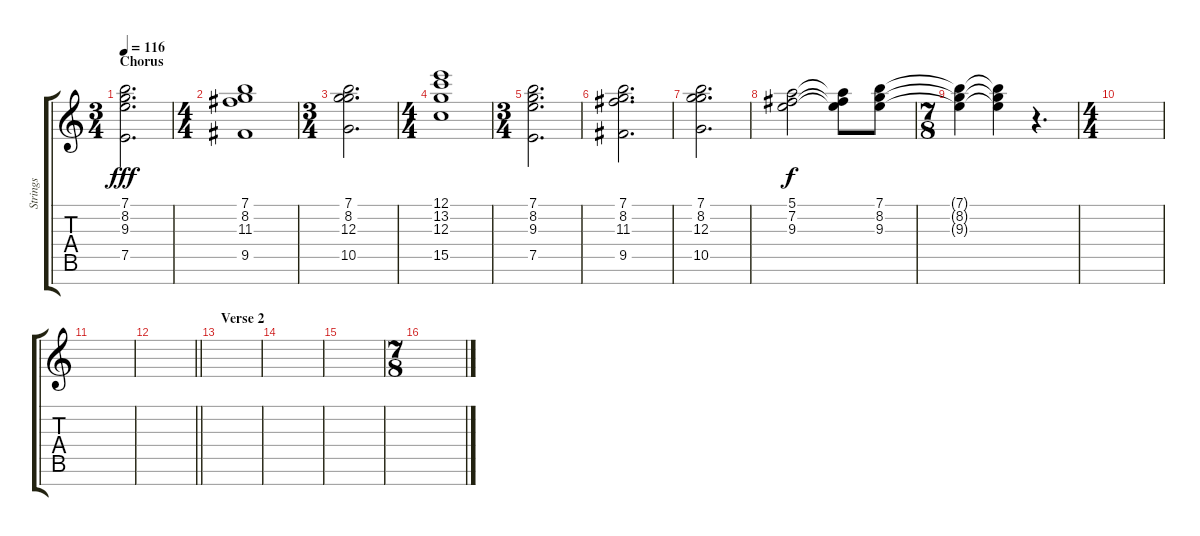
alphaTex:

\track ("Strings" "Strings") {instrument lead6voice}
\staff {score tabs}
\tuning (E5 B4 G4 D4 A3 E3 B2) {hide}
\ts (3 4)
\section ("" "Chorus")
\tempo 116
\clef g2
\ks c
(7.1 8.2 9.3 7.5).2{d dy fff} |
\ts (4 4)
(7.1 8.2 11.3 9.5).1 |
\ts (3 4)
(7.1 8.2 12.3 10.5).2{d} |
\ts (4 4)
(12.1 13.2 12.3 15.5).1 |
\ts (3 4)
(7.1 8.2 9.3 7.5).2{d} |
(7.1 8.2 11.3 9.5).2{d} |
(7.1 8.2 12.3 10.5).2{d} |
(5.1 7.2 9.3).2{dy f} (5.1{t} 7.2{t} 9.3{t}).8 (7.1 8.2 9.3).8 |
\ts (7 8)
(7.1{t} 8.2{t} 9.3{t}).4 (7.1{t} 8.2{t} 9.3{t}).4 r.4{d} |
\ts (4 4)
|
|
\barLineRight lightlight
|
\section ("" "Verse 2")
|
|
|
\ts (7 8)
